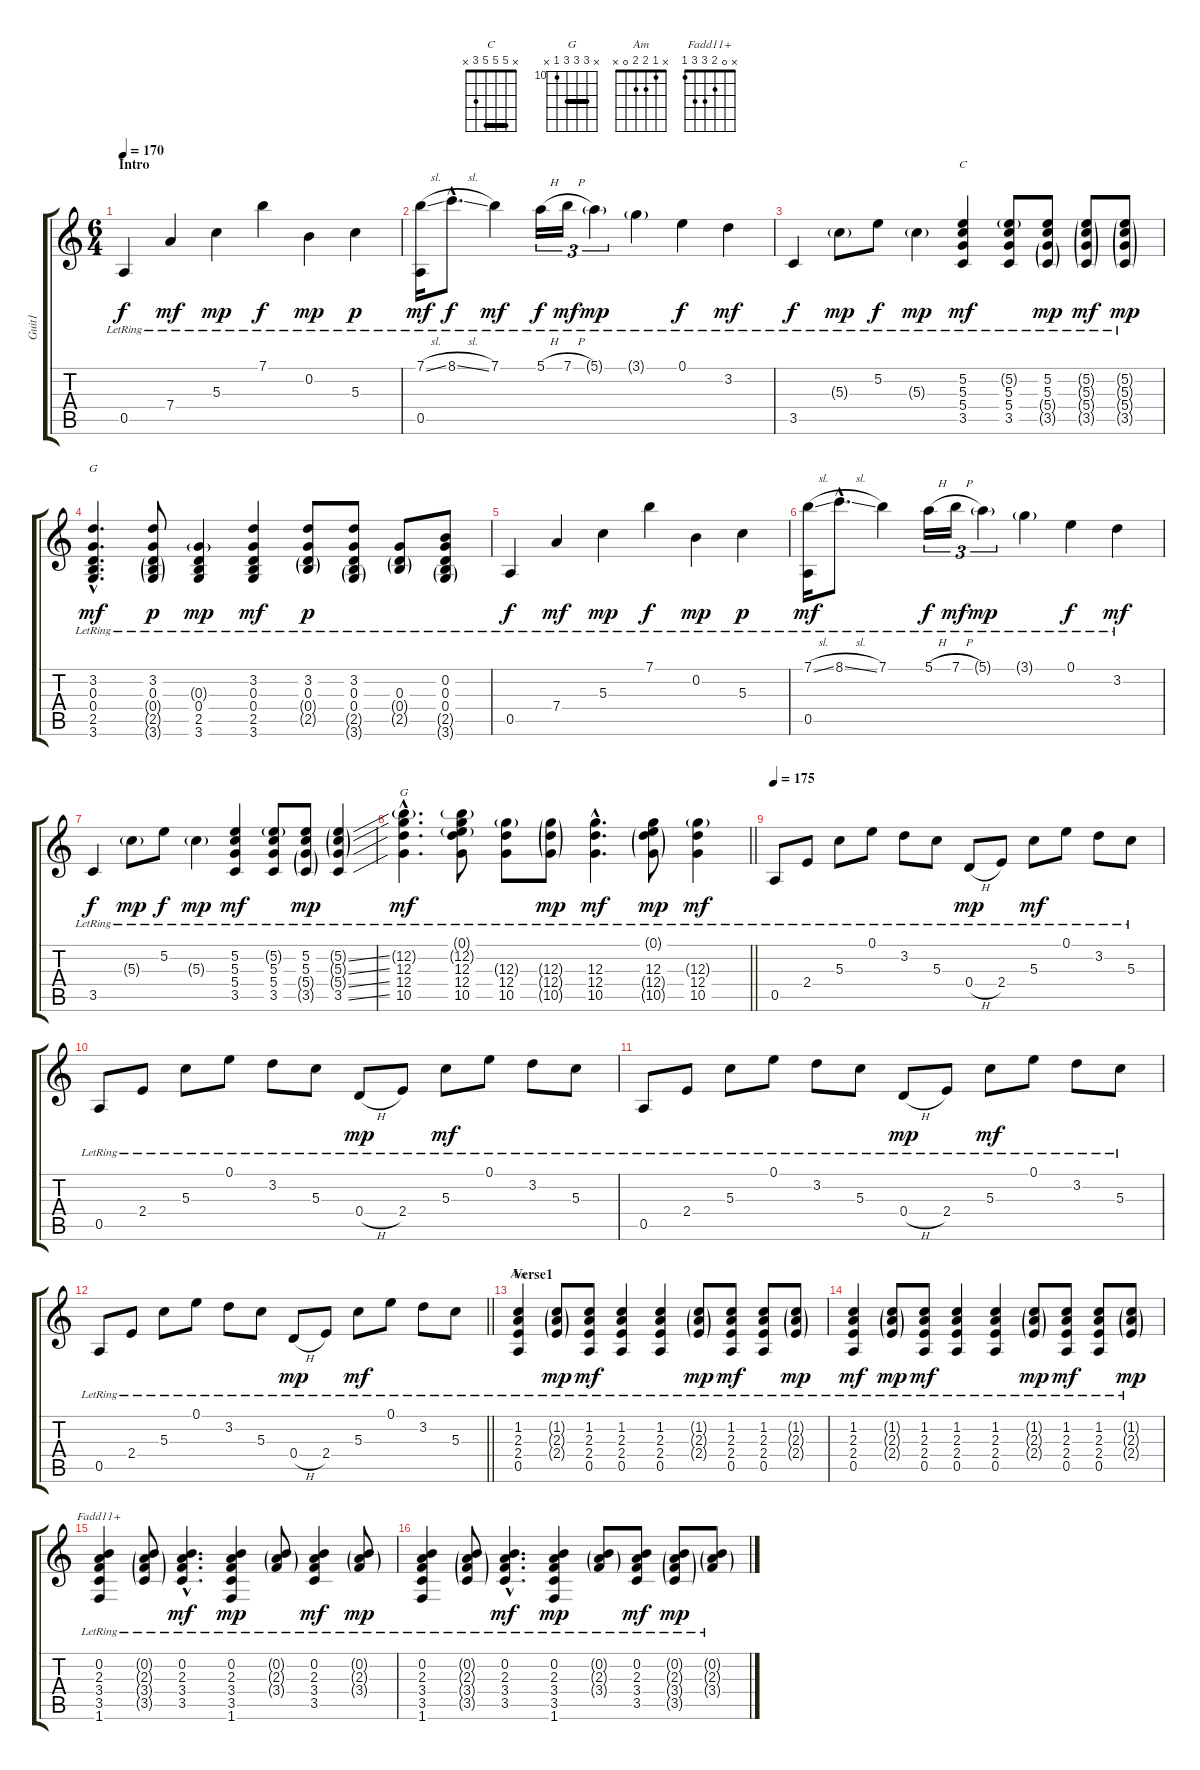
\track ("Guit1" "Guit1") {instrument acousticguitarsteel}
\staff {score tabs}
\tuning (E4 B3 G3 D3 A2 E2) {hide}
\chord ("C" x 5 5 5 3 x) {barre 5}
\chord ("G" x 3 0 0 2 3)
\chord ("G" x 12 12 12 10 x) {firstfret 10 barre 12}
\chord ("Am" x 1 2 2 0 x)
\chord ("Fadd11+" x 0 2 3 3 1)
\ts (6 4)
\section ("" "Intro")
\tempo 170
\clef g2
\ks c
0.5{lr}.4{dy f instrument acousticguitarsteel} 7.4{lr}.4{dy mf} 5.3{lr}.4{dy mp} 7.1{lr}.4{dy f} 0.2{lr}.4{dy mp} 5.3{lr}.4{dy p} |
(7.1{sl lr} 0.5{lr}).16{dy mf} 8.1{sl hac lr}.8{d dy f} 7.1{lr}.4{dy mf} 5.1{h lr}.16{tu (3 2) dy f} 7.1{h lr}.16{tu (3 2) dy mf} 5.1{g lr}.4{tu (3 2) dy mp} 3.1{g lr}.4 0.1{lr}.4{dy f} 3.2{lr}.4{dy mf} |
3.5{lr}.4{dy f} 5.3{g lr}.8{dy mp} 5.2{lr}.8{dy f} 5.3{g lr}.4{dy mp} (5.2{lr} 5.3{lr} 5.4{lr} 3.5{lr}).4{ch "C" dy mf} (5.2{g lr} 5.3{lr} 5.4{lr} 3.5{lr}).8 (5.2{lr} 5.3{lr} 5.4{g lr} 3.5{g lr}).8{dy mp} (5.2{g lr} 5.3{g lr} 5.4{g lr} 3.5{g lr}).8{dy mf} (5.2{g lr} 5.3{g lr} 5.4{g lr} 3.5{g lr}).8{dy mp} |
(3.2{hac lr} 0.3{hac lr} 0.4{hac lr} 2.5{hac lr} 3.6{hac lr}).4{d ch "G" dy mf} (3.2{lr} 0.3{lr} 0.4{g lr} 2.5{g lr} 3.6{g lr}).8{dy p} (0.3{g lr} 0.4{lr} 2.5{lr} 3.6{lr}).4{dy mp} (3.2{lr} 0.3{lr} 0.4{lr} 2.5{lr} 3.6{lr}).4{dy mf} (3.2{lr} 0.3{lr} 0.4{g lr} 2.5{g}).8{dy p} (3.2{lr} 0.3{lr} 0.4{lr} 2.5{g lr} 3.6{g lr}).8 (0.3{lr} 0.4{g lr} 2.5{g lr}).8 (0.2{lr} 0.3{lr} 0.4{lr} 2.5{g lr} 3.6{g lr}).8 |
0.5{lr}.4{dy f} 7.4{lr}.4{dy mf} 5.3{lr}.4{dy mp} 7.1{lr}.4{dy f} 0.2{lr}.4{dy mp} 5.3{lr}.4{dy p} |
(7.1{sl lr} 0.5{lr}).16{dy mf} 8.1{sl hac lr}.8{d} 7.1{lr}.4 5.1{h lr}.16{tu (3 2) dy f} 7.1{h lr}.16{tu (3 2) dy mf} 5.1{g lr}.4{tu (3 2) dy mp} 3.1{g lr}.4 0.1{lr}.4{dy f} 3.2{lr}.4{dy mf} |
3.5{lr}.4{dy f} 5.3{g lr}.8{dy mp} 5.2{lr}.8{dy f} 5.3{g lr}.4{dy mp} (5.2{lr} 5.3{lr} 5.4{lr} 3.5{lr}).4{dy mf} (5.2{g lr} 5.3{lr} 5.4{lr} 3.5{lr}).8 (5.2{lr} 5.3{lr} 5.4{g lr} 3.5{g lr}).8{dy mp} (5.2{ss g lr} 5.3{ss g lr} 5.4{ss g lr} 3.5{ss lr}).4 |
\barLineRight lightlight
(12.2{g hac lr} 12.3{hac lr} 12.4{hac lr} 10.5{hac lr}).4{d ch "G" dy mf} (0.1{g lr} 12.2{g} 12.3{lr} 12.4{lr} 10.5{lr}).8 (12.3{g lr} 12.4{lr} 10.5{lr}).8 (12.3{g lr} 12.4{g lr} 10.5{g lr}).8{dy mp} (12.3{hac lr} 12.4{hac lr} 10.5{hac lr}).4{d dy mf} (0.1{g} 12.3{lr} 12.4{g lr} 10.5{g lr}).8{dy mp} (12.3{g lr} 12.4{lr} 10.5{lr}).4{dy mf} |
\tempo 175
0.5{lr}.8 2.4{lr}.8 5.3{lr}.8 0.1{lr}.8 3.2{lr}.8 5.3{lr}.8 0.4{h lr}.8{dy mp} 2.4{lr}.8 5.3{lr}.8{dy mf} 0.1{lr}.8 3.2{lr}.8 5.3{lr}.8 |
0.5{lr}.8 2.4{lr}.8 5.3{lr}.8 0.1{lr}.8 3.2{lr}.8 5.3{lr}.8 0.4{h lr}.8{dy mp} 2.4{lr}.8 5.3{lr}.8{dy mf} 0.1{lr}.8 3.2{lr}.8 5.3{lr}.8 |
0.5{lr}.8 2.4{lr}.8 5.3{lr}.8 0.1{lr}.8 3.2{lr}.8 5.3{lr}.8 0.4{h lr}.8{dy mp} 2.4{lr}.8 5.3{lr}.8{dy mf} 0.1{lr}.8 3.2{lr}.8 5.3{lr}.8 |
\barLineRight lightlight
0.5{lr}.8 2.4{lr}.8 5.3{lr}.8 0.1{lr}.8 3.2{lr}.8 5.3{lr}.8 0.4{h lr}.8{dy mp} 2.4{lr}.8 5.3{lr}.8{dy mf} 0.1{lr}.8 3.2{lr}.8 5.3{lr}.8 |
\section ("" "Verse1")
(1.2{lr} 2.3{lr} 2.4{lr} 0.5{lr}).4{ch "Am"} (1.2{g lr} 2.3{g lr} 2.4{g lr}).8{dy mp} (1.2{lr} 2.3{lr} 2.4{lr} 0.5{lr}).8{dy mf} (1.2{lr} 2.3{lr} 2.4{lr} 0.5{lr}).4 (1.2{lr} 2.3{lr} 2.4{lr} 0.5{lr}).4 (1.2{g lr} 2.3{g lr} 2.4{g lr}).8{dy mp} (1.2{lr} 2.3{lr} 2.4{lr} 0.5{lr}).8{dy mf} (1.2{lr} 2.3{lr} 2.4{lr} 0.5{lr}).8 (1.2{g lr} 2.3{g lr} 2.4{g lr}).8{dy mp} |
(1.2{lr} 2.3{lr} 2.4{lr} 0.5{lr}).4{dy mf} (1.2{g lr} 2.3{g lr} 2.4{g lr}).8{dy mp} (1.2{lr} 2.3{lr} 2.4{lr} 0.5{lr}).8{dy mf} (1.2{lr} 2.3{lr} 2.4{lr} 0.5{lr}).4 (1.2{lr} 2.3{lr} 2.4{lr} 0.5{lr}).4 (1.2{g lr} 2.3{g lr} 2.4{g lr}).8{dy mp} (1.2{lr} 2.3{lr} 2.4{lr} 0.5{lr}).8{dy mf} (1.2{lr} 2.3{lr} 2.4{lr} 0.5{lr}).8 (1.2{g lr} 2.3{g lr} 2.4{g lr}).8{dy mp} |
(0.2{lr} 2.3{lr} 3.4{lr} 3.5{lr} 1.6{lr}).4{ch "Fadd11+"} (0.2{g lr} 2.3{g lr} 3.4{g lr} 3.5{g}).8 (0.2{hac lr} 2.3{hac lr} 3.4{hac lr} 3.5{hac lr}).4{d dy mf} (0.2{lr} 2.3{lr} 3.4{lr} 3.5{lr} 1.6{lr}).4{dy mp} (0.2{g lr} 2.3{g lr} 3.4{g lr}).8 (0.2{lr} 2.3{lr} 3.4{lr} 3.5{lr}).4{dy mf} (0.2{g lr} 2.3{g lr} 3.4{g lr}).8{dy mp} |
(0.2{lr} 2.3{lr} 3.4{lr} 3.5{lr} 1.6{lr}).4 (0.2{g lr} 2.3{g lr} 3.4{g lr} 3.5{g}).8 (0.2{hac lr} 2.3{hac lr} 3.4{hac lr} 3.5{hac lr}).4{d dy mf} (0.2{lr} 2.3{lr} 3.4{lr} 3.5{lr} 1.6{lr}).4{dy mp} (0.2{g lr} 2.3{g lr} 3.4{g lr}).8 (0.2{lr} 2.3{lr} 3.4{lr} 3.5{lr}).8{dy mf} (0.2{g lr} 2.3{g lr} 3.4{g lr} 3.5{g lr}).8{dy mp} (0.2{g lr} 2.3{g lr} 3.4{g lr}).8
